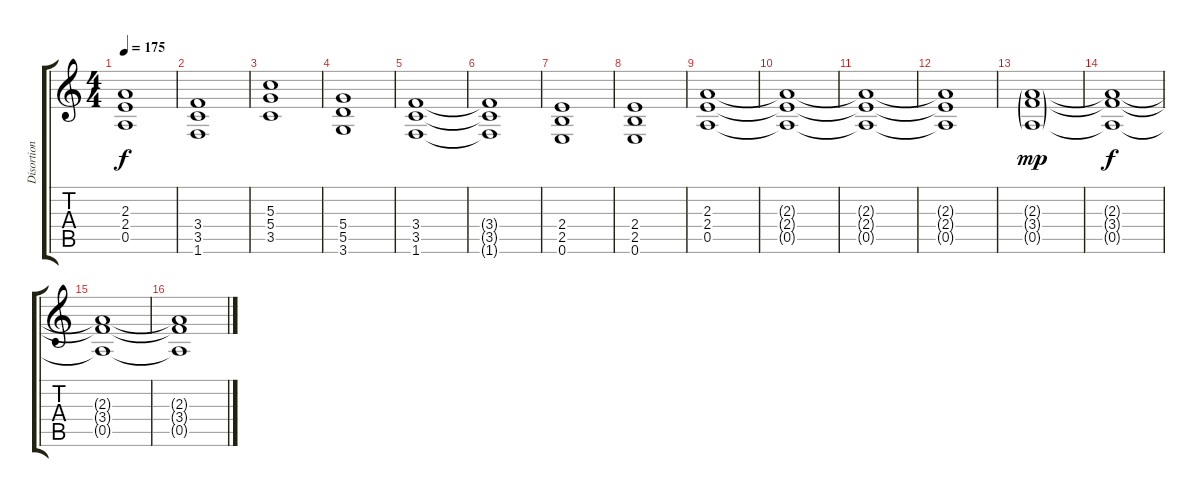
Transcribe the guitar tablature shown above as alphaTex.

\track ("Disortion Guitar" "Disortion ") {instrument distortionguitar}
\staff {score tabs}
\tuning (E4 B3 G3 D3 A2 E2) {hide}
\ts (4 4)
\tempo 175
\clef g2
\ks c
(2.3 2.4 0.5).1{dy f} |
(3.4 3.5 1.6).1 |
(5.3 5.4 3.5).1 |
(5.4 5.5 3.6).1 |
(3.4 3.5 1.6).1 |
(3.4{t} 3.5{t} 1.6{t}).1 |
(2.4 2.5 0.6).1 |
(2.4 2.5 0.6).1 |
(2.3 2.4 0.5).1 |
(2.3{t} 2.4{t} 0.5{t}).1 |
(2.3{t} 2.4{t} 0.5{t}).1 |
(2.3{t} 2.4{t} 0.5{t}).1 |
(2.3{g} 3.4{g} 0.5{g}).1{dy mp} |
(2.3{t} 3.4{t} 0.5{t}).1{dy f} |
(2.3{t} 3.4{t} 0.5{t}).1 |
(2.3{t} 3.4{t} 0.5{t}).1
